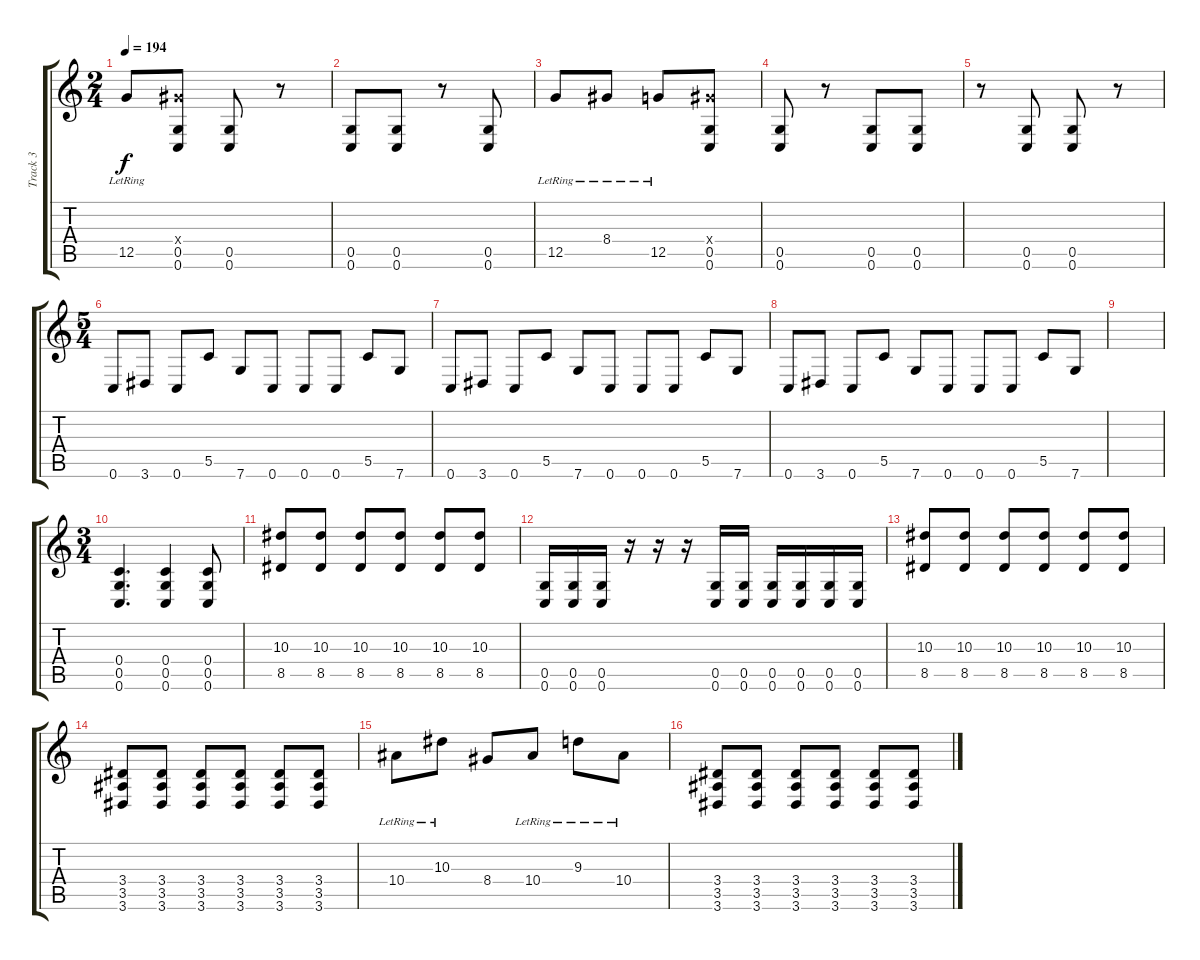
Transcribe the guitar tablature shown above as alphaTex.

\track ("Track 3" "Track 3") {instrument distortionguitar}
\staff {score tabs}
\tuning (D4 A3 F3 C3 G2 C2) {hide}
\ts (2 4)
\tempo 194
\clef g2
\ks c
12.5{lr}.8{dy f} (8.4{x} 0.5 0.6).8 (0.5 0.6).8 r.8 |
(0.5 0.6).8 (0.5 0.6).8 r.8 (0.5 0.6).8 |
12.5{lr}.8 8.4{lr}.8 12.5{lr}.8 (8.4{x} 0.5 0.6).8 |
(0.5 0.6).8 r.8 (0.5 0.6).8 (0.5 0.6).8 |
r.8 (0.5 0.6).8 (0.5 0.6).8 r.8 |
\ts (5 4)
0.6.8 3.6.8 0.6.8 5.5.8 7.6.8 0.6.8 0.6.8 0.6.8 5.5.8 7.6.8 |
0.6.8 3.6.8 0.6.8 5.5.8 7.6.8 0.6.8 0.6.8 0.6.8 5.5.8 7.6.8 |
0.6.8 3.6.8 0.6.8 5.5.8 7.6.8 0.6.8 0.6.8 0.6.8 5.5.8 7.6.8 |
|
\ts (3 4)
(0.4 0.5 0.6).4{d} (0.4 0.5 0.6).4 (0.4 0.5 0.6).8 |
(10.3 8.5).8 (10.3 8.5).8 (10.3 8.5).8 (10.3 8.5).8 (10.3 8.5).8 (10.3 8.5).8 |
(0.5 0.6).16 (0.5 0.6).16 (0.5 0.6).16 r.16 r.16 r.16 (0.5 0.6).16 (0.5 0.6).16 (0.5 0.6).16 (0.5 0.6).16 (0.5 0.6).16 (0.5 0.6).16 |
(10.3 8.5).8 (10.3 8.5).8 (10.3 8.5).8 (10.3 8.5).8 (10.3 8.5).8 (10.3 8.5).8 |
(3.4 3.5 3.6).8 (3.4 3.5 3.6).8 (3.4 3.5 3.6).8 (3.4 3.5 3.6).8 (3.4 3.5 3.6).8 (3.4 3.5 3.6).8 |
10.4{lr}.8 10.3{lr}.8 8.4.8 10.4{lr}.8 9.3{lr}.8 10.4{lr}.8 |
(3.4 3.5 3.6).8 (3.4 3.5 3.6).8 (3.4 3.5 3.6).8 (3.4 3.5 3.6).8 (3.4 3.5 3.6).8 (3.4 3.5 3.6).8
